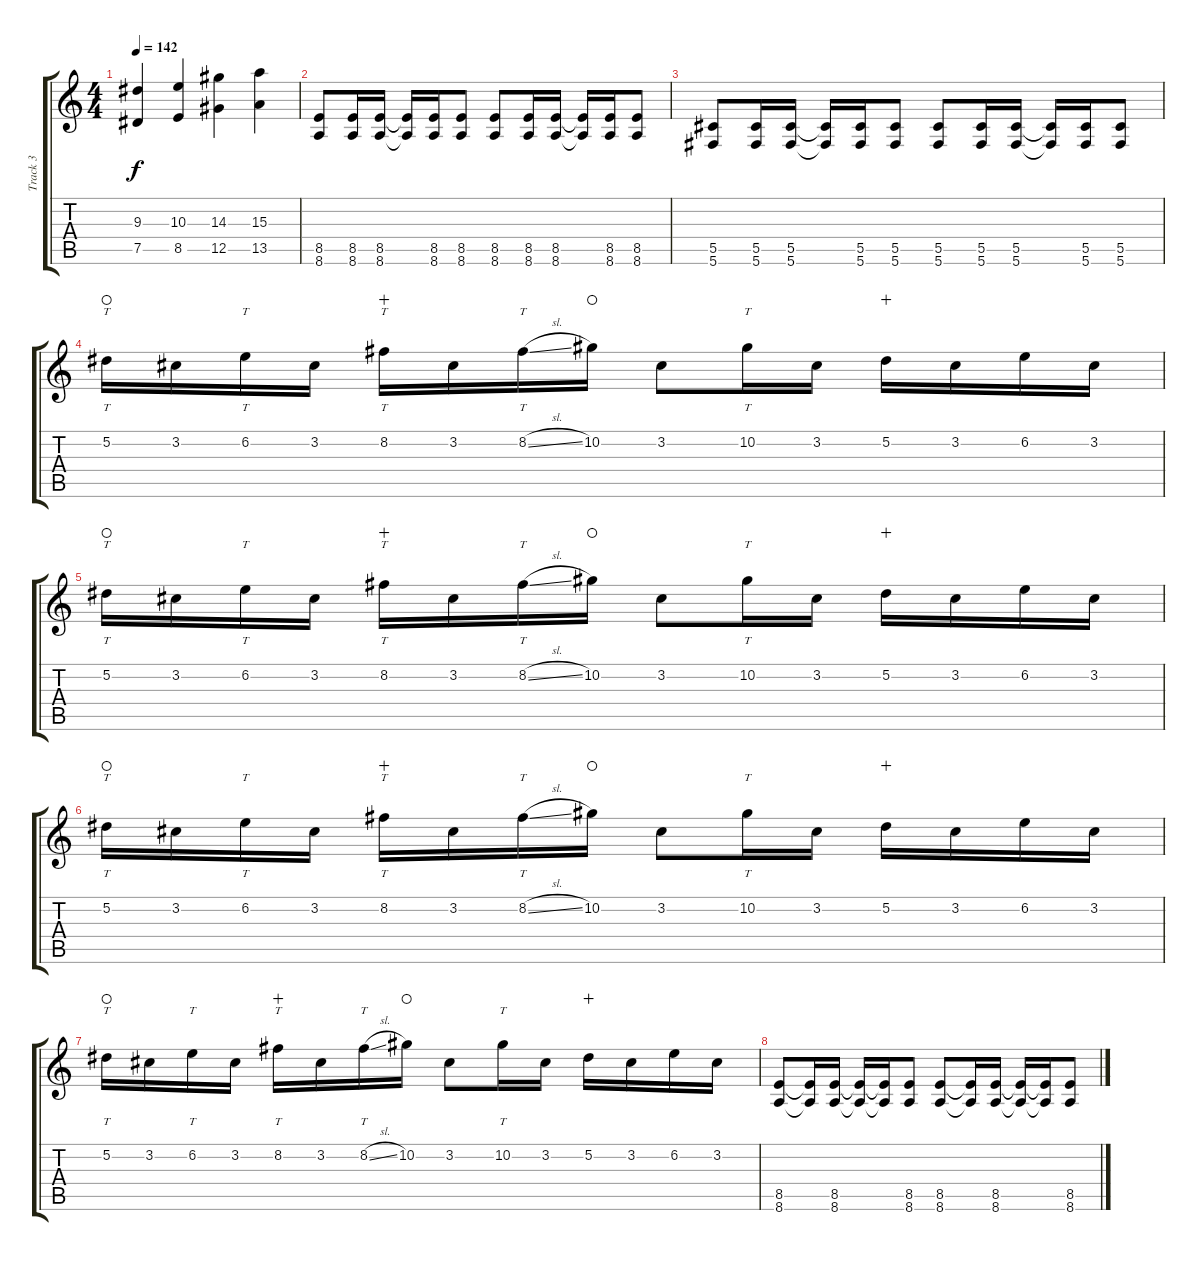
\track ("Track 3" "Track 3") {instrument distortionguitar}
\staff {score tabs}
\tuning (Eb4 Bb3 Gb3 Db3 Ab2 Db2) {hide}
\ts (4 4)
\tempo 142
\clef g2
\ks c
(9.3 7.5).4{dy f} (10.3 8.5).4 (14.3 12.5).4 (15.3 13.5).4 |
(8.5 8.6).8 (8.5 8.6).16 (8.5 8.6).16 (8.5{t} 8.6{t}).16 (8.5 8.6).16 (8.5 8.6).8 (8.5 8.6).8 (8.5 8.6).16 (8.5 8.6).16 (8.5{t} 8.6{t}).16 (8.5 8.6).16 (8.5 8.6).8 |
(5.5 5.6).8 (5.5 5.6).16 (5.5 5.6).16 (5.5{t} 5.6{t}).16 (5.5 5.6).16 (5.5 5.6).8 (5.5 5.6).8 (5.5 5.6).16 (5.5 5.6).16 (5.5{t} 5.6{t}).16 (5.5 5.6).16 (5.5 5.6).8 |
5.2.16{tt waho} 3.2.16 6.2.16{tt} 3.2.16 8.2.16{tt wahc} 3.2.16 8.2{sl}.16{tt} 10.2.16{waho} 3.2.8 10.2.16{tt} 3.2.16 5.2.16{wahc} 3.2.16 6.2.16 3.2.16 |
5.2.16{tt waho} 3.2.16 6.2.16{tt} 3.2.16 8.2.16{tt wahc} 3.2.16 8.2{sl}.16{tt} 10.2.16{waho} 3.2.8 10.2.16{tt} 3.2.16 5.2.16{wahc} 3.2.16 6.2.16 3.2.16 |
5.2.16{tt waho} 3.2.16 6.2.16{tt} 3.2.16 8.2.16{tt wahc} 3.2.16 8.2{sl}.16{tt} 10.2.16{waho} 3.2.8 10.2.16{tt} 3.2.16 5.2.16{wahc} 3.2.16 6.2.16 3.2.16 |
5.2.16{tt waho} 3.2.16 6.2.16{tt} 3.2.16 8.2.16{tt wahc} 3.2.16 8.2{sl}.16{tt} 10.2.16{waho} 3.2.8 10.2.16{tt} 3.2.16 5.2.16{wahc} 3.2.16 6.2.16 3.2.16 |
(8.5 8.6).8 (8.5{t} 8.6{t}).16 (8.5 8.6).16 (8.5{t} 8.6{t}).16 (8.5{t} 8.6{t}).16 (8.5 8.6).8 (8.5 8.6).8 (8.5{t} 8.6{t}).16 (8.5 8.6).16 (8.5{t} 8.6{t}).16 (8.5{t} 8.6{t}).16 (8.5 8.6).8
